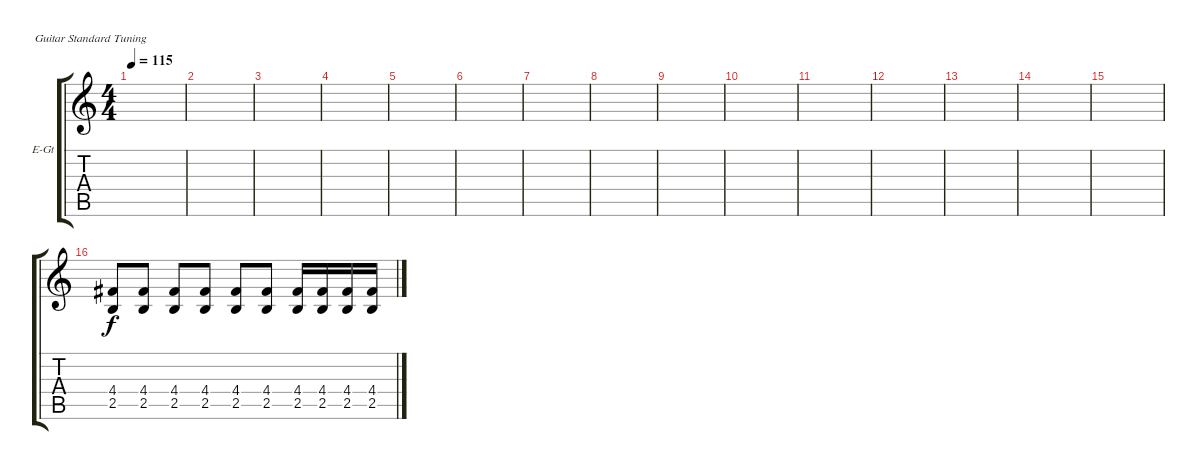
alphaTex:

\defaultSystemsLayout 4
\bracketExtendMode groupsimilarinstruments
\firstSystemTrackNameOrientation horizontal
\otherSystemsTrackNameOrientation horizontal
\track ("Electric Guitar" "E-Gt") {instrument distortionguitar}
\staff {score tabs}
\tuning (E4 B3 G3 D3 A2 E2)
\ts (4 4)
\tempo 115
\clef g2
\scale
0.487395
\ks c
|
\scale
0.256303 |
\scale
0.256303 |
\scale
0.333333 |
\scale
0.333333 |
\scale
0.333333 |
\scale
0.333333 |
\scale
0.333333 |
\scale
0.333333 |
\scale
0.333333 |
\scale
0.333333 |
\scale
0.333333 |
\scale
0.333333 |
\scale
0.333333 |
\scale
0.333333 |
(2.5 4.4).8 (2.5 4.4).8 (2.5 4.4).8 (2.5 4.4).8 (2.5 4.4).8 (2.5 4.4).8 (2.5 4.4).16 (2.5 4.4).16 (2.5 4.4).16 (2.5 4.4).16
